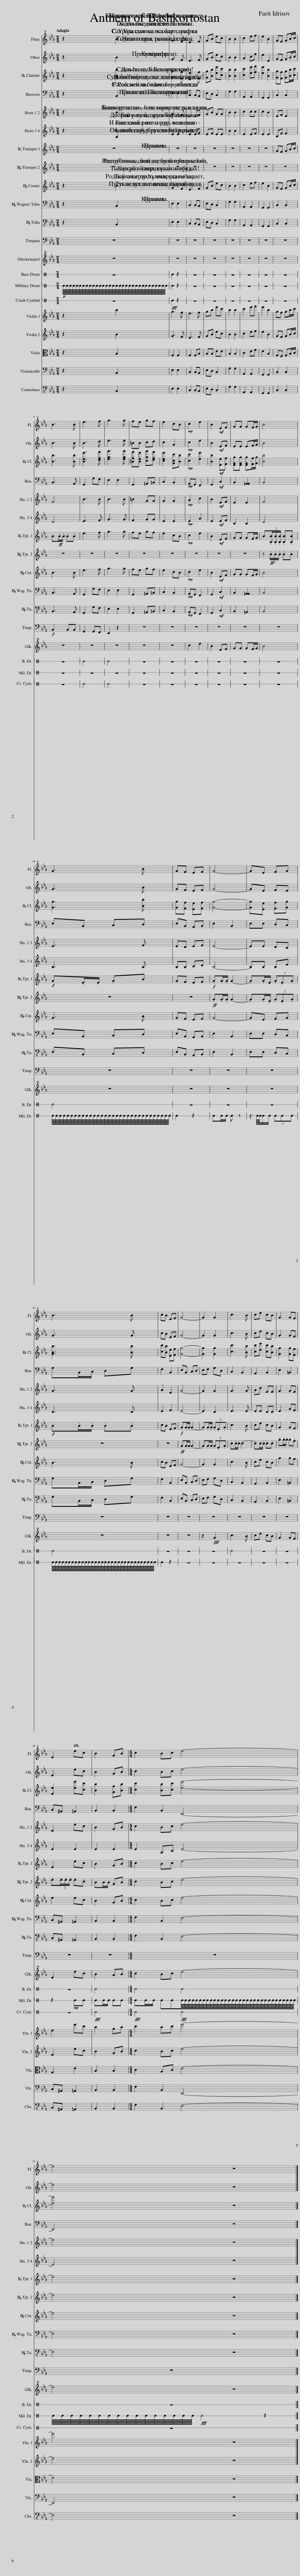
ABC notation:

X:1
%%score 1 2 3 4 5 6 7 8 9 10 11 12 13 14 15 16 17 18 19 20 21
L:1/8
Q:1/4=72
M:2/4
I:linebreak $
K:Eb
V:1 treble+8
V:2 treble
V:3 treble transpose=-2
V:4 bass
V:5 treble transpose=-7
V:6 treble transpose=-7
V:7 treble transpose=-2
V:8 treble transpose=-2
V:9 treble transpose=-2
V:10 bass transpose=-2
V:11 bass-8
V:12 bass
V:13 treble+15
V:14 perc stafflines=1
K:none
V:15 perc stafflines=1
K:none
V:16 perc stafflines=1
K:none
V:17 treble
V:18 treble
V:19 alto
V:20 bass
V:21 bass-8
V:1
 z2 B2 | G3 F | E3 F | GB ec | B2 B2 | %5
 c2 ef | e2 B2 | GF GB/c/ |$ B3 B | e3 f | %10
 g3 g | fe gf | e2 cB |!mp! c2 e2 | B2!mf! EF | %15
 GG GF/G/ | B4 |$ G3 B | GF EF | G4- | %20
 GE FG |$ B3 B | cB EF | G4- | G2 G2 | %25
 c3 B | ce cB |$ G2 GF | E2[Q:1/4=60] ec | B2 GB | %30
[M:4/4] c2 Bc e4- |$ e4 z4 |] %32
V:2
 z2 B2 | G3 F | E3 F | GB ec | B2 B2 | %5
 A2 cf | e2 E2 | GF GB/c/ |$ B3 B | B3 d | %10
 e3 e | =BB cd | c2 G2 |!mp! c2 e2 | B2!mf! EF | %15
 EE EF/G/ | B4 |$ G3 B | GF EF | G4- | %20
 GE FE |$ G3 G | cB EF | G4- | G2 G2 | %25
 c3 B | ce cB |$ G2 GF | E2 ec | B2 GB | %30
[M:4/4] c2 Bc e4- |$ e4 z4 |] %32
V:3
 z2 [cc']2 | [=A=a]3 [Gg] | [Ff]3 [Gg] | [=A=a][cc'] [ff'][dd'] | [cc']2 [cc']2 | %5
 [dd']2 [ff'][gg'] | [ff']2 [cc']2 | [=A=a][Gg] [Aa][cc']/[dd']/ |$ [cc']3 [cc'] | [cff']3 [=egg'] | %10
 [f=a=a']3 [faa'] | [^cgg'][cff'] [d=a=a'][=egg'] | [dff']2 [=Add'][cc'] |!mp! [dd']2 [ff']2 | [cc']2!mf! [Ff][Gg] | %15
 [F=A=a][FAa] [FAa][Gg]/[Aa]/ | [cc']4 |$ [=A=a]3 [cc'] | [=A=a][Gg] [Ff][Gg] | [=A=a]4- | %20
 [Aa][Ff] [Gg][=A=a] |$ [=Acc']3 [cc'] | [dd'][cc'] [Ff][Gg] | [=A=a]4- | [Aa]2 [=A=a]2 | %25
 [dd']3 [cc'] | [dd'][ff'] [dd'][cc'] |$ [=A=a]2 [Aa][Gg] | [Ff]2 [ff'][dd'] | [cc']2 [=A=a][cc'] | %30
[M:4/4] [dd']2 [cc'][dd'] [ff']4- |$ [ff']4 z4 |] %32
V:4
 z2 B,,2 | E,2 E,2 | C,2 C,B,, | E,D, C,2 | G,2 G,2 | %5
 A,,2 A,,2 | G,,2 G,,2 | C,2 C,2 |$ B,,3 A,, | G,,2 G,F, | %10
 E,2 E,2 | G,,2 =A,,=B,, | C,2 B,,2 |!mp! A,,G,, F,,2 | G,,2!mf! C,2 | %15
 B,,2 [=A,,A,,]2 | B,,4 |$ E,B,, C,D, | E,B,, A,,B,, | E,2 B,,2 | %20
 E,E, D,C, |$ G,B,,/C,/ D,G, | F,2 B,,2 | E,B,, C,D, | E,F, G,D, | %25
 C,2 B,,2 | A,,2 B,,2 |$ E,2 =B,,2 | C,^A,, =A,,2 | B,,2 B,,2 | %30
[M:4/4] F,2 B,,2 E,,4- |$ E,,4 z4 |] %32
V:5
 z2 f2 | d3 c | B2 Bc | df dd | f2 f2 | %5
 g2 gg | g2 f2 | Bc B2 |$ c4 | f3 f | %10
 f3 f | ^f2 dd | d2 d2 |!mp! e2 g2 | f2!mf! Bc | %15
 B2 B2 | c4 |$ B3 c | B=A Bc | B4- | %20
 BB =AG |$ d3 d | e2 B2 | d4- | d2 d2 | %25
 d3 d | eg cc |$ d2 dc | B2 bg | f2 df | %30
[M:4/4] g2 fg b4- |$ b4 z4 |] %32
V:6
 z2 F2 | B2 B2 | B2 Bc | Bc BB | f2 f2 | %5
 B2 Bc | B2 B2 | Gc c2 |$ =A4 | B3 c | %10
 d3 d | c2 dd | B2 B2 |!mp! B2 e2 | B2!mf! Bc | %15
 F2 F2 | =A4 |$ F3 F | FF G=A | F4- | %20
 FF FB |$ =A3 A | B2 c2 | B4- | B2 =A2 | %25
 B3 B | BB =AA |$ B2 dc | B2 B2 | B2 B2 | %30
[M:4/4] B2 EG B4- |$ B4 z4 |] %32
V:7
 z4 | z4 | z4 | z4 | z4 | %5
 z4 | z4 | =AG Ac/d/ |$ c!ff!.c/.c/ .c.c | f3 g | %10
 =a3 a | gf =ag | f2 dc |!mp! d2 f2 | c2!mf! FG | %15
 =AA AG/A/ | c(3.[Cc]/.[Cc]/.[Cc]/ .[Cc].[Cc] |$!f! =A.F/.F/ .Ac | =AG FG |!f! .=A.A/.A/ A2- | %20
 .A.=A/.F/ (3.A.F.A |$!f! .c.c/.c/ .c.c | dc FG |!f! .=A.A/.A/ .A2- | .A.=A/.A/ (3.A.F.A | %25
 d3 c | df dc |$ =A2 AG | F2 fd | c2 =Ac | %30
[M:4/4] d2 cd f4- |$ f4 z4 |] %32
V:8
 z4 | z4 | z4 | z4 | z4 | %5
 z4 | z4 | z4 |$ z4 | z4 | %10
 z4 | z4 | z4 | z4 | z4 | %15
 z4 | z!ff! (3.c/.c/.c/ .c.c |$ z4 | z4 |!ff! .=A.A/.A/ A2- | %20
 .A.=A/.F/ (3.A.F.A |$ z4 | z4 |!ff! .=A.A/.A/ .A2- | .A.=A/.A/ (3.A.F.A | %25
 .d.d/.d/ .d2- | .d.d/.d/ .d.d |$ .=a.a/.a/ .a.g | .f(3.f/.f/.f/ .f.d | cc/c/ =Ac | %30
[M:4/4] d2 cd f4- |$ f4 z4 |] %32
V:9
 z2 c2 | =A3 G | F3 G | =Ac fd | c2 c2 | %5
 d2 fg | f2 c2 | =AG Ac/d/ |$ c3 c | f3 g | %10
 =a3 a | gf =ag | f2 dc |!mp! d2 f2 | c2!mf! FG | %15
 =AA AG/A/ | c4 |$ =A3 c | =AG FG | =A4- | %20
 AF G=A |$ c3 c | dc FG | =A4- | A2 =A2 | %25
 d3 c | df dc |$ =a2 ag | f2 fd | c2 =Ac | %30
[M:4/4] d2 cd f4- |$ f4 z4 |] %32
V:10
 z2 C,2 | F,2 F,2 | D,2 D,C, | F,=E, D,2 | =A,2 A,2 | %5
 B,,2 B,,2 | =A,,2 A,,2 | D,2 D,2 |$ C,3 B,, | =A,,2 =A,G, | %10
 F,2 F,2 | =A,,2 =B,,^C, | D,2 C,2 |!mp! B,,=A,, G,,2 | =A,,2!mf! D,2 | %15
 C,2 [=B,,B,,]2 | C,4 |$ F,C, D,=E, | F,C, B,,C, | F,2 C,2 | %20
 F,F, =E,D, |$ =A,C,/D,/ =E,A, | G,2 C,2 | F,C, D,=E, | F,G, =A,=E, | %25
 D,2 C,2 | B,,2 C,2 |$ F,2 ^C,2 | D,^B,, =B,,2 | C,2 C,2 | %30
[M:4/4] G,2 C,2 F,4- |$ F,4 z4 |] %32
V:11
 z2 B,,2 | E,2 E,2 | C,2 C,B,, | E,D, C,2 | G,2 G,2 | %5
 A,,2 A,,2 | G,,2 G,,2 | C,2 C,2 |$ B,,3 A,, | G,,2 G,F, | %10
 E,2 E,2 | G,,2 =A,,=B,, | C,2 B,,2 |!mp! A,,G,, F,,2 | G,,2!mf! C,2 | %15
 B,,2 =A,,2 | B,,4 |$ E,B,, C,D, | E,B,, A,,B,, | E,2 B,,2 | %20
 E,E, D,C, |$ G,B,,/C,/ D,G, | F,2 B,,2 | E,B,, C,D, | E,F, G,D, | %25
 C,2 B,,2 | A,,2 B,,2 |$ E,2 =B,,2 | C,^A,, =A,,2 | B,,2 B,,2 | %30
[M:4/4] F,2 B,,2 E,4- |$ E,4 z4 |] %32
V:12
 z4 | z4 | z4 | z4 | z4 | %5
 z4 | z4 | z4 |$!f! B,,2 B,,B,, | G,,2 G,,F,, | %10
 E,,2 z2 | z4 | z4 | z4 | z4 | %15
 z4 | z4 |$ z4 | z4 | z4 | %20
 z4 |$ z4 | z4 | z4 | z4 | %25
 z4 | z4 |$ z4 | z4 | z4 | %30
[M:4/4] z8 |$ z8 |] %32
V:13
 z4 | z4 | z4 | z4 | z4 | %5
 z4 | z4 | z4 |$ z4 | z4 | %10
 z4 | z4 | z4 | c2 e2 | B2 EF | %15
 GG GF/G/ | B4 |$ z4 | z4 | z4 | %20
 z4 |$ z4 | z4 | z4 | z2!fff! G2 | %25
 c3 B | ce cB |$ G2 GF | E2 ec | B2 AB | %30
[M:4/4] c2 Bc e4- |$ e4 z4 |] %32
V:14
[K:C] z4 | E2 z2 | z4 | z4 | z4 | %5
 z4 | z4 | z4 |$ z4 | E4 | %10
 E4 | z4 | z4 | z4 | z4 | %15
 z4 | z4 |$ E4 | z4 | z4 | %20
 z4 |$ E4 | z4 | z4 | z4 | %25
 E4 | z4 |$ z4 | z4 | E4 | %30
[M:4/4] E4 E4 |$ z8 |] %32
V:15
[K:C]!p! E/8E/8E/8E/8E/8E/8E/8E/8E/8E/8E/8E/8E/8E/8E/8E/8E/8E/8E/8E/8E/8E/8E/8E/8E/8E/8E/8E/8E/8E/8E/8E/8 | E2 z2 | z4 | z4 | z4 | %5
 z4 | z4 | z4 |$ z4 | z4 | %10
 z4 | z4 | z4 | z4 | z4 | %15
 z4 | z4 |$!<(! E/8E/8E/8E/8E/8E/8E/8E/8E/8E/8E/8E/8E/8E/8E/8E/8E/8E/8E/8E/8E/8E/8E/8E/8E/8E/8E/8E/8E/8E/8E/8E/8!<)! |!f! E2 z2 | EE/E/ E z | %20
 z3/4 E/8E/8E/E/ (3EEE |$!mf!!<(! E/8E/8E/8E/8E/8E/8E/8E/8E/8E/8E/8E/8E/8E/8E/8E/8E/8E/8E/8E/8E/8E/8E/8E/8E/8E/8E/8E/8E/8E/8E/8E/8!<)! |!f! E2 z2 | z4 | z4 | %25
 z4 | z4 |$ z4 | z2!mp! EE | EE/E/ EE | %30
[M:4/4] EE/E/ EEE/8E/8E/8E/8E/8E/8E/8E/8E/8E/8E/8E/8E/8E/8E/8E/8E/8E/8E/8E/8E/8E/8E/8E/8E/8E/8E/8E/8E/8E/8E/8E/8 |$ E/8E/8E/8E/8E/8E/8E/8E/8E/8E/8E/8E/8E/8E/8E/8E/8!fff! E4 z2 |] %32
V:16
[K:C] z4 |!fff! E2 z2 | z4 | z4 | z4 | %5
 z4 | z4 | z4 |$ z4 |!fff! E4 | %10
!fff! E4 | z4 | z4 | z4 | z4 | %15
 z4 | z4 |$!fff! E4 | z4 | z4 | %20
 z4 |$ E4 | z4 | z4 | z4 | %25
!fff! E4 | z4 |$ z4 | z4 |!fff! E4 | %30
[M:4/4]!fff! E4!fff! E4 |$ z8 |] %32
V:17
 z2 b2 | g3 f | e3 f | gb e'c' | b2 b2 | %5
 c'2 e'f' | e'2 b2 | gf gb/c'/ |$ b3 b | e'3 f' | %10
 g'3 g' | f'e' g'f' | e'2 c'b |!mp! c'2 e'2 | b2!mf! ef | %15
 gg gf/g/ | b4 |$ g3 b | gf ef | g4- | %20
 ge fg |$ b3 b | c'b ef | g4- | g2 g2 | %25
 c'3 b | c'e' c'b |$ g2 gf | e2 e'c' | b2 gb | %30
[M:4/4] c'2 bc' e'4- |$ e'4 z4 |] %32
V:18
 z2 B2 | G3 F | E3 F | GB ec | B2 B2 | %5
 c2 ef | e2 B2 | GF GB/c/ |$ B3 B | e3 f | %10
 g3 g | fe gf | e2 cB |!mp! c2 e2 | B2!mf! EF | %15
 GG GF/G/ | B4 |$ G3 B | GF EF | G4- | %20
 GE FG |$ B3 B | cB EF | G4- | G2 G2 | %25
 c3 B | ce cB |$ G2 GF | E2 ec | B2 GB | %30
[M:4/4] c2 Bc e4- |$ e4 z4 |] %32
V:19
 z2 B,2 | G,2 G,2 | G,2 G,B, | B,B, EE | B,2 B,2 | %5
 C2 EF | E2 B,2 | G,F, G,B,/C/ |$ D4 | E3 F | %10
 G3 G | F2 GG | E2 E2 |!mp! C2 E2 | E2!mf! G,2 | %15
 G,2 G,2 | B,4 |$ G,3 B, | G,B, B,B, | G,4- | %20
 G,G, B,E |$ B,3 B, | C2 A,2 | G,4- | G,2 =B,2 | %25
 C3 B, | E2 D2 |$ G,2 G,2 | G,2 E2 | B,2 B,2 | %30
[M:4/4] C2 A,C E4- |$ E4 z4 |] %32
V:20
 z2 B,,2 | E,2 E,2 | C,2 C,B,, | E,D, C,2 | G,2 G,2 | %5
 A,,2 A,,2 | G,,2 G,,2 | C,2 C,2 |$ B,,3 A,, | G,,2 G,F, | %10
 E,2 E,2 | G,,2 =A,,=B,, | C,2 B,,2 |!mp! A,,G,, F,,2 | G,,2!mf! C,2 | %15
 B,,2 [=A,,A,,]2 | B,,4 |$ E,B,, C,D, | E,B,, A,,B,, | E,2 B,,2 | %20
 E,E, D,C, |$ G,B,,/C,/ D,G, | F,2 B,,2 | E,B,, C,D, | E,F, G,D, | %25
 C,2 B,,2 | A,,2 B,,2 |$ E,2 =B,,2 | C,^A,, =A,,2 | B,,2 B,,2 | %30
[M:4/4] F,2 B,,2 E,,4- |$ E,,4 z4 |] %32
V:21
 z2 B,,2 | E,2 E,2 | C,2 C,B,, | E,D, C,2 | G,2 G,2 | %5
 A,,2 A,,2 | G,,2 G,,2 | C,2 C,2 |$ B,,3 z | G,,2 z2 | %10
 E,2 z2 | G,,2 z2 | C,2 B,,2 |!mp! A,,G,, F,,2 | G,,2!mf! C,2 | %15
 B,,2 =A,,2 | B,,4 |$ E,B,, C,D, | E,B,, A,,B,, | E,2 B,,2 | %20
 E,E, D,C, |$ G,B,,/C,/ D,G, | F,2 B,,2 | E,B,, C,D, | E,F, G,D, | %25
 C,2 B,,2 | A,,2 B,,2 |$ E,2 =B,,2 | C,^A,, =A,,2 | B,,2 B,,2 | %30
[M:4/4] F,2 B,,2 E,4- |$ E,4 z4 |] %32
